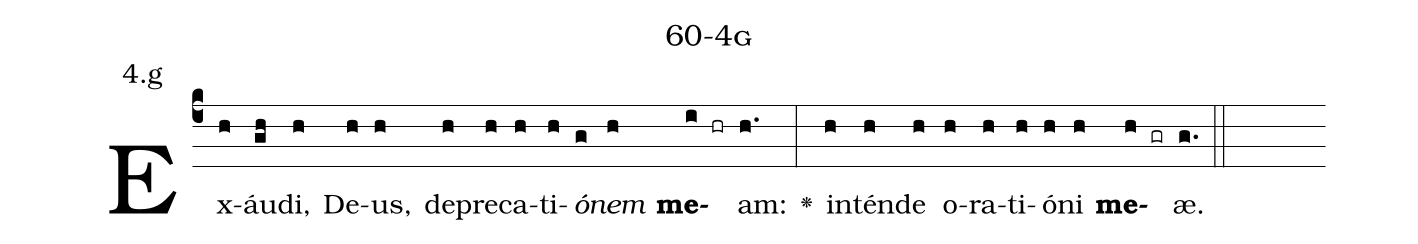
name: 60-4g;
annotation: 4.g;
%%
(c4)Ex(h)áu(gh)di,(h) De(h)us,(h) de(h)pre(h)ca(h)ti(h)<i>ó</i>(g)<i>nem</i>(h) <b>me</b>(i hr)am:(h.) <v>\greheightstar</v>(:) in(h)tén(h)de(h) o(h)ra(h)ti(h)ó(h)ni(h) <b>me</b>(h gr)æ.(g.) (::)


%E(h) u(h) o(h) u(h) a(h) e.(g.) (::)
